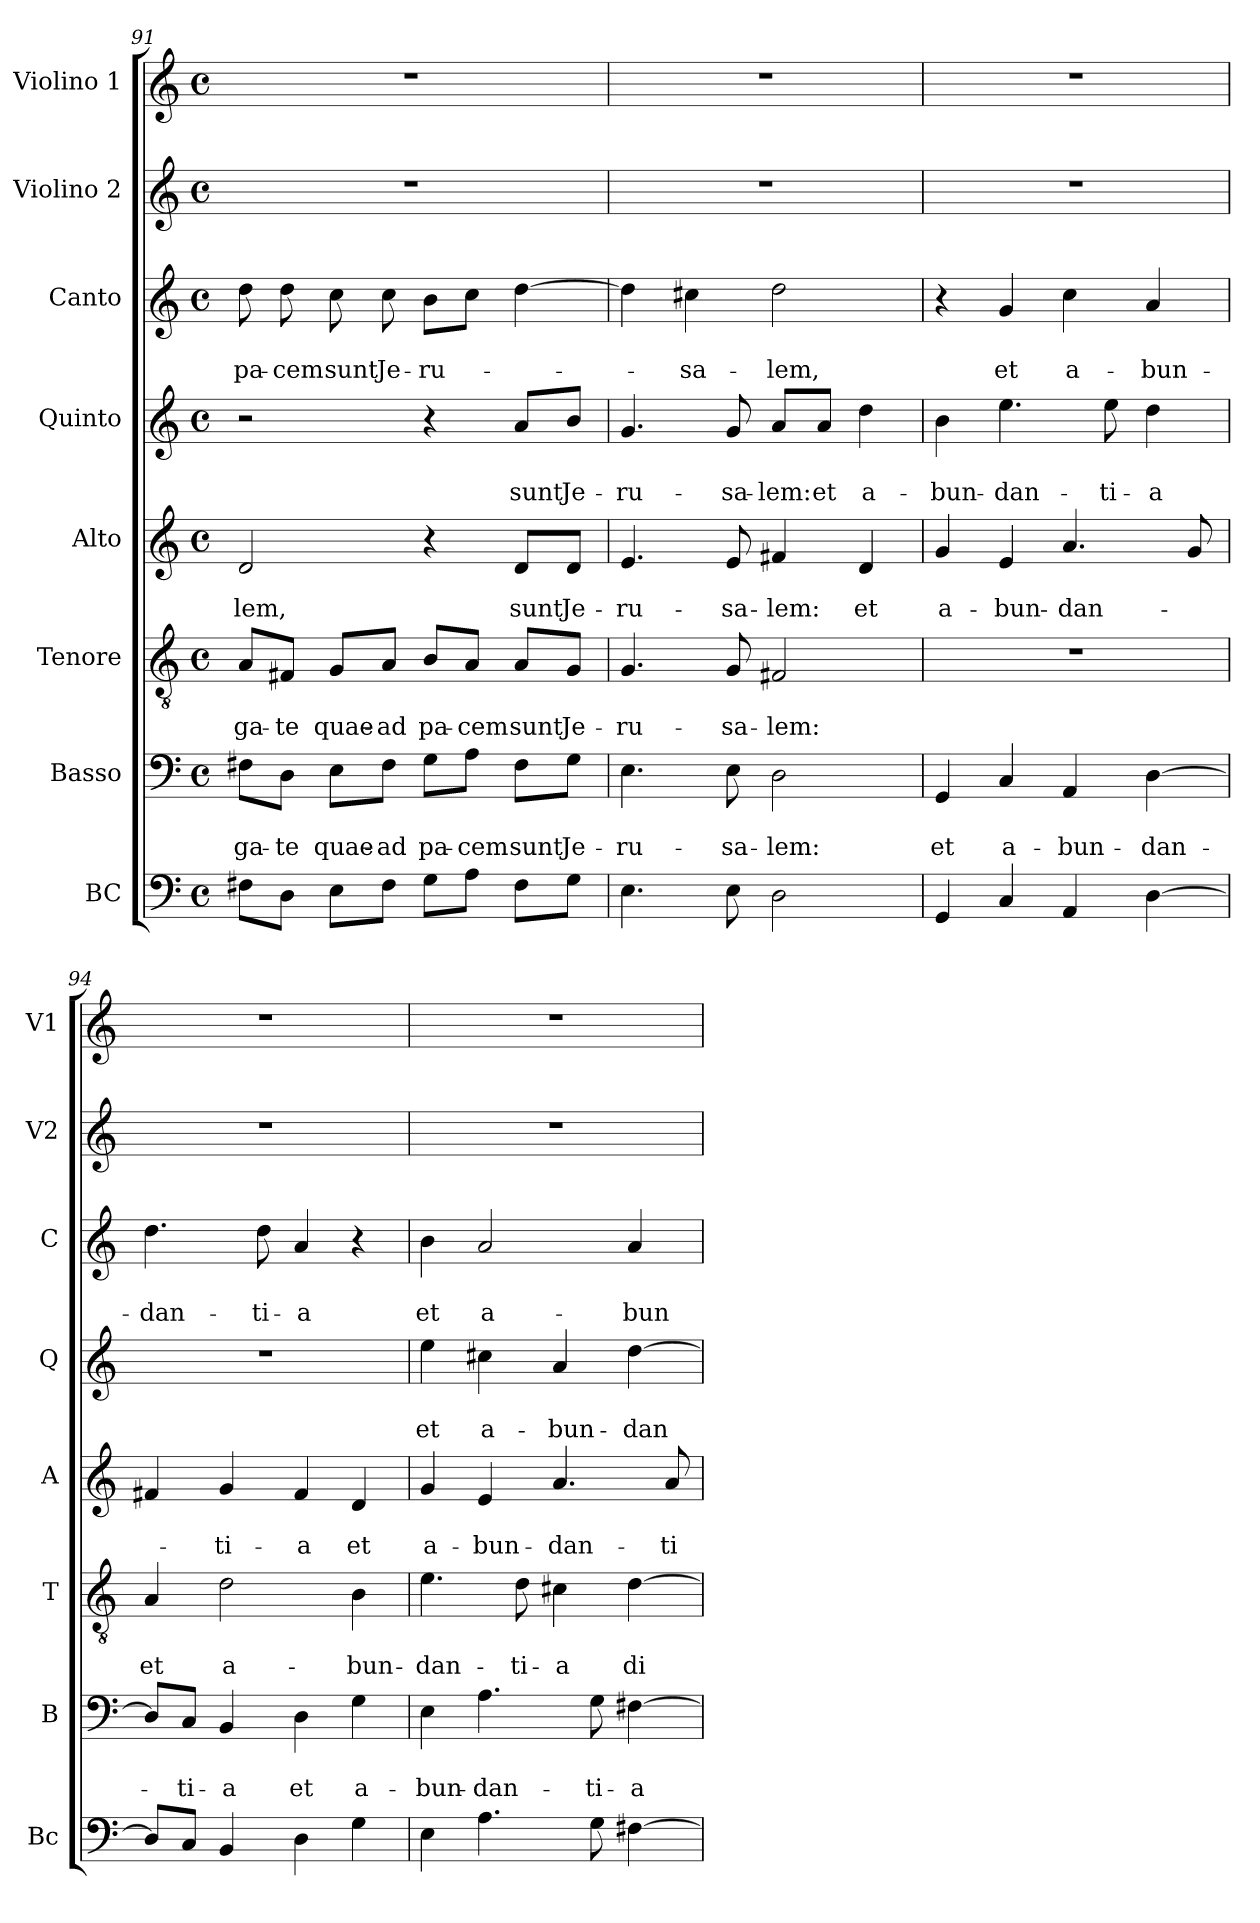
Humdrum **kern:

**kern	**kern	**text	**text	**kern	**text	**text	**kern	**text	**text	**kern	**text	**text	**kern	**text	**text	**kern	**kern
*part8	*part7	*part7	*part7	*part6	*part6	*part6	*part5	*part5	*part5	*part4	*part4	*part4	*part3	*part3	*part3	*part2	*part1
*staff8	*staff7	*staff7	*staff7	*staff6	*staff6	*staff6	*staff5	*staff5	*staff5	*staff4	*staff4	*staff4	*staff3	*staff3	*staff3	*staff2	*staff1
*I"BC	*I"Basso	*	*	*I"Tenore	*	*	*I"Alto	*	*	*I"Quinto	*	*	*I"Canto	*	*	*I"Violino 2	*I"Violino 1
*I'Bc	*I'B	*	*	*I'T	*	*	*I'A	*	*	*I'Q	*	*	*I'C	*	*	*I'V2	*I'V1
!!LO:LB:g=z
*clefF4	*clefF4	*	*	*clefGv2	*	*	*clefG2	*	*	*clefG2	*	*	*clefG2	*	*	*clefG2	*clefG2
*k[]	*k[]	*	*	*k[]	*	*	*k[]	*	*	*k[]	*	*	*k[]	*	*	*k[]	*k[]
*C:	*C:	*	*	*C:	*	*	*C:	*	*	*C:	*	*	*C:	*	*	*C:	*C:
*M4/4	*M4/4	*	*	*M4/4	*	*	*M4/4	*	*	*M4/4	*	*	*M4/4	*	*	*M4/4	*M4/4
*met(c)	*met(c)	*	*	*met(c)	*	*	*met(c)	*	*	*met(c)	*	*	*met(c)	*	*	*met(c)	*met(c)
=91	=91	=91	=91	=91	=91	=91	=91	=91	=91	=91	=91	=91	=91	=91	=91	=91	=91
!	!	!	!LO:LY:b	!	!	!LO:LY:b	!	!	!LO:LY:b	!	!	!	!	!	!LO:LY:b	!	!
8F#X\L	8F#X\L	.	-ga-	8A/L	.	-ga-	2d/	.	-lem,	2r	.	.	8dd\	.	pa-	1r	1r
!	!	!	!LO:LY:b	!	!	!LO:LY:b	!	!	!	!	!	!	!	!	!LO:LY:b	!	!
8D\J	8D\J	.	-te	8F#X/J	.	-te	.	.	.	.	.	.	8dd\	.	-cem	.	.
!	!	!	!LO:LY:b	!	!	!LO:LY:b	!	!	!	!	!	!	!	!	!LO:LY:b	!	!
8E\L	8E\L	.	quae-	8G/L	.	quae-	.	.	.	.	.	.	8cc\	.	sunt	.	.
!	!	!	!LO:LY:b	!	!	!LO:LY:b	!	!	!	!	!	!	!	!	!LO:LY:b	!	!
8F#\J	8F#\J	.	-ad	8A/J	.	-ad	.	.	.	.	.	.	8cc\	.	Je-	.	.
!	!	!	!LO:LY:b	!	!	!LO:LY:b	!	!	!	!	!	!	!	!	!LO:LY:b	!	!
8G\L	8G\L	.	pa-	8B/L	.	pa-	4r	.	.	4r	.	.	8b\L	.	-ru-	.	.
!	!	!	!LO:LY:b	!	!	!LO:LY:b	!	!	!	!	!	!	!	!	!	!	!
8A\J	8A\J	.	-cem	8A/J	.	-cem	.	.	.	.	.	.	8cc\J	.	.	.	.
!	!	!	!LO:LY:b	!	!	!LO:LY:b	!	!	!LO:LY:b	!	!	!LO:LY:b	!	!	!	!	!
8F#\L	8F#\L	.	sunt	8A/L	.	sunt	8d/L	.	sunt	8a/L	.	sunt	[4dd\	.	.	.	.
!	!	!	!LO:LY:b	!	!	!LO:LY:b	!	!	!LO:LY:b	!	!	!LO:LY:b	!	!	!	!	!
8G\J	8G\J	.	Je-	8G/J	.	Je-	8d/J	.	Je-	8b/J	.	Je-	.	.	.	.	.
=92	=92	=92	=92	=92	=92	=92	=92	=92	=92	=92	=92	=92	=92	=92	=92	=92	=92
!	!	!	!LO:LY:b	!	!	!LO:LY:b	!	!	!LO:LY:b	!	!	!LO:LY:b	!	!	!	!	!
4.E\	4.E\	.	-ru-	4.G/	.	-ru-	4.e/	.	-ru-	4.g/	.	-ru-	4dd\]	.	.	1r	1r
!	!	!	!	!	!	!	!	!	!	!	!	!	!	!	!LO:LY:b	!	!
.	.	.	.	.	.	.	.	.	.	.	.	.	4cc#X\	.	-sa-	.	.
!	!	!	!LO:LY:b	!	!	!LO:LY:b	!	!	!LO:LY:b	!	!	!LO:LY:b	!	!	!	!	!
8E\	8E\	.	-sa-	8G/	.	-sa-	8e/	.	-sa-	8g/	.	-sa-	.	.	.	.	.
!	!	!	!LO:LY:b	!	!	!LO:LY:b	!	!	!LO:LY:b	!	!	!LO:LY:b	!	!	!LO:LY:b	!	!
2D\	2D\	.	-lem:	2F#X/	.	-lem:	4f#X/	.	-lem:	8a/L	.	-lem:	2dd\	.	-lem,	.	.
!	!	!	!	!	!	!	!	!	!	!	!	!LO:LY:b	!	!	!	!	!
.	.	.	.	.	.	.	.	.	.	8a/J	.	et	.	.	.	.	.
!	!	!	!	!	!	!	!	!	!LO:LY:b	!	!	!LO:LY:b	!	!	!	!	!
.	.	.	.	.	.	.	4d/	.	et	4dd\	.	a-	.	.	.	.	.
=93	=93	=93	=93	=93	=93	=93	=93	=93	=93	=93	=93	=93	=93	=93	=93	=93	=93
!	!	!	!LO:LY:b	!	!	!	!	!	!LO:LY:b	!	!	!LO:LY:b	!	!	!	!	!
4GG/	4GG/	.	et	1r	.	.	4g/	.	a-	4b\	.	-bun-	4r	.	.	1r	1r
!	!	!	!LO:LY:b	!	!	!	!	!	!LO:LY:b	!	!	!LO:LY:b	!	!	!LO:LY:b	!	!
4C/	4C/	.	a-	.	.	.	4e/	.	-bun-	4.ee\	.	-dan-	4g/	.	et	.	.
!	!	!	!LO:LY:b	!	!	!	!	!	!LO:LY:b	!	!	!	!	!	!LO:LY:b	!	!
4AA/	4AA/	.	-bun-	.	.	.	4.a/	.	-dan-	.	.	.	4cc\	.	a-	.	.
!	!	!	!	!	!	!	!	!	!	!	!	!LO:LY:b	!	!	!	!	!
.	.	.	.	.	.	.	.	.	.	8ee\	.	-ti-	.	.	.	.	.
!	!	!	!LO:LY:b	!	!	!	!	!	!	!	!	!LO:LY:b	!	!	!LO:LY:b	!	!
[4D\	[4D\	.	-dan-	.	.	.	.	.	.	4dd\	.	-a	4a/	.	-bun-	.	.
.	.	.	.	.	.	.	8g/	.	.	.	.	.	.	.	.	.	.
=94	=94	=94	=94	=94	=94	=94	=94	=94	=94	=94	=94	=94	=94	=94	=94	=94	=94
!	!	!	!	!	!	!LO:LY:b	!	!	!	!	!	!	!	!	!LO:LY:b	!	!
8D/L]	8D/L]	.	.	4A/	.	et	4f#X/	.	.	1r	.	.	4.dd\	.	-dan-	1r	1r
!	!	!	!LO:LY:b	!	!	!	!	!	!	!	!	!	!	!	!	!	!
8C/J	8C/J	.	-ti-	.	.	.	.	.	.	.	.	.	.	.	.	.	.
!	!	!	!LO:LY:b	!	!	!LO:LY:b	!	!	!LO:LY:b	!	!	!	!	!	!	!	!
4BB/	4BB/	.	-a	2d\	.	a-	4g/	.	-ti-	.	.	.	.	.	.	.	.
!	!	!	!	!	!	!	!	!	!	!	!	!	!	!	!LO:LY:b	!	!
.	.	.	.	.	.	.	.	.	.	.	.	.	8dd\	.	-ti-	.	.
!	!	!	!LO:LY:b	!	!	!	!	!	!LO:LY:b	!	!	!	!	!	!LO:LY:b	!	!
4D\	4D\	.	et	.	.	.	4f#/	.	-a	.	.	.	4a/	.	-a	.	.
!	!	!	!LO:LY:b	!	!	!LO:LY:b	!	!	!LO:LY:b	!	!	!	!	!	!	!	!
4G\	4G\	.	a-	4B\	.	-bun-	4d/	.	et	.	.	.	4r	.	.	.	.
!!LO:PB:g=z
=95	=95	=95	=95	=95	=95	=95	=95	=95	=95	=95	=95	=95	=95	=95	=95	=95	=95
!	!	!	!LO:LY:b	!	!	!LO:LY:b	!	!	!LO:LY:b	!	!	!LO:LY:b	!	!	!LO:LY:b	!	!
4E\	4E\	.	-bun-	4.e\	.	-dan-	4g/	.	a-	4ee\	.	et	4b\	.	et	1r	1r
!	!	!	!LO:LY:b	!	!	!	!	!	!LO:LY:b	!	!	!LO:LY:b	!	!	!LO:LY:b	!	!
4.A\	4.A\	.	-dan-	.	.	.	4e/	.	-bun-	4cc#X\	.	a-	2a/	.	a-	.	.
!	!	!	!	!	!	!LO:LY:b	!	!	!	!	!	!	!	!	!	!	!
.	.	.	.	8d\	.	-ti-	.	.	.	.	.	.	.	.	.	.	.
!	!	!	!	!	!	!LO:LY:b	!	!	!LO:LY:b	!	!	!LO:LY:b	!	!	!	!	!
.	.	.	.	4c#X\	.	-a	4.a/	.	-dan-	4a/	.	-bun-	.	.	.	.	.
!	!	!	!LO:LY:b	!	!	!	!	!	!	!	!	!	!	!	!	!	!
8G\	8G\	.	-ti-	.	.	.	.	.	.	.	.	.	.	.	.	.	.
!	!	!	!LO:LY:b	!	!	!LO:LY:b	!	!	!	!	!	!LO:LY:b	!	!	!LO:LY:b	!	!
[4F#X\	[4F#X\	.	-a	[4d\	.	di-	.	.	.	[4dd\	.	-dan-	4a/	.	-bun-	.	.
!	!	!	!	!	!	!	!	!	!LO:LY:b	!	!	!	!	!	!	!	!
.	.	.	.	.	.	.	8a/	.	-ti-	.	.	.	.	.	.	.	.
=	=	=	=	=	=	=	=	=	=	=	=	=	=	=	=	=	=
*-	*-	*-	*-	*-	*-	*-	*-	*-	*-	*-	*-	*-	*-	*-	*-	*-	*-
